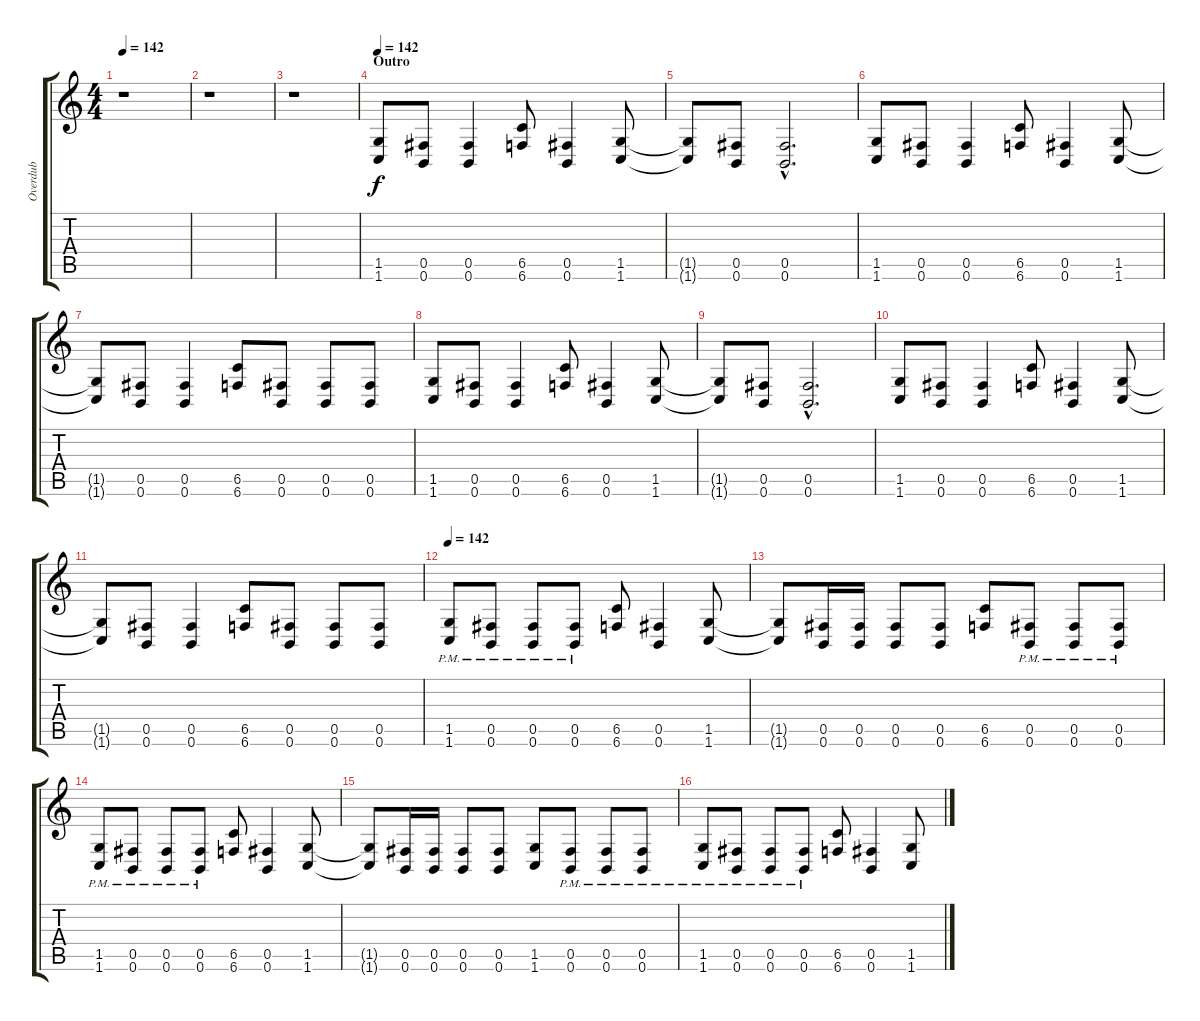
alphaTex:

\track ("Overdub" "Overdub") {instrument distortionguitar}
\staff {score tabs}
\tuning (Db4 Ab3 E3 B2 Gb2 B1) {hide}
\ts (4 4)
\tempo 142
\clef g2
\ks c
r.1{dy f} |
r.1 |
r.1 |
\section ("" "Outro")
\tempo 142
(1.5 1.6).8{volume 12 balance 14 instrument distortionguitar} (0.5 0.6).8 (0.5 0.6).4 (6.5 6.6).8 (0.5 0.6).4 (1.5 1.6).8 |
(1.5{t} 1.6{t}).8 (0.5 0.6).8 (0.5{hac} 0.6{hac}).2{d} |
(1.5 1.6).8 (0.5 0.6).8 (0.5 0.6).4 (6.5 6.6).8 (0.5 0.6).4 (1.5 1.6).8 |
(1.5{t} 1.6{t}).8 (0.5 0.6).8 (0.5 0.6).4 (6.5 6.6).8 (0.5 0.6).8 (0.5 0.6).8 (0.5 0.6).8 |
(1.5 1.6).8 (0.5 0.6).8 (0.5 0.6).4 (6.5 6.6).8 (0.5 0.6).4 (1.5 1.6).8 |
(1.5{t} 1.6{t}).8 (0.5 0.6).8 (0.5{hac} 0.6{hac}).2{d} |
(1.5 1.6).8 (0.5 0.6).8 (0.5 0.6).4 (6.5 6.6).8 (0.5 0.6).4 (1.5 1.6).8 |
(1.5{t} 1.6{t}).8 (0.5 0.6).8 (0.5 0.6).4 (6.5 6.6).8 (0.5 0.6).8 (0.5 0.6).8 (0.5 0.6).8 |
\section ("" "")
\tempo 142
(1.5{pm} 1.6{pm}).8{volume 12 balance 14 instrument distortionguitar} (0.5{pm} 0.6{pm}).8 (0.5{pm} 0.6{pm}).8 (0.5{pm} 0.6{pm}).8 (6.5 6.6).8 (0.5 0.6).4 (1.5 1.6).8 |
(1.5{t} 1.6{t}).8 (0.5 0.6).16 (0.5 0.6).16 (0.5 0.6).8 (0.5 0.6).8 (6.5 6.6).8 (0.5{pm} 0.6{pm}).8 (0.5{pm} 0.6{pm}).8 (0.5{pm} 0.6{pm}).8 |
(1.5{pm} 1.6{pm}).8 (0.5{pm} 0.6{pm}).8 (0.5{pm} 0.6{pm}).8 (0.5{pm} 0.6{pm}).8 (6.5 6.6).8 (0.5 0.6).4 (1.5 1.6).8 |
(1.5{t} 1.6{t}).8 (0.5 0.6).16 (0.5 0.6).16 (0.5 0.6).8 (0.5 0.6).8 (1.5 1.6).8 (0.5{pm} 0.6{pm}).8 (0.5{pm} 0.6{pm}).8 (0.5{pm} 0.6{pm}).8 |
(1.5{pm} 1.6{pm}).8 (0.5{pm} 0.6{pm}).8 (0.5{pm} 0.6{pm}).8 (0.5{pm} 0.6{pm}).8 (6.5 6.6).8 (0.5 0.6).4 (1.5 1.6).8
